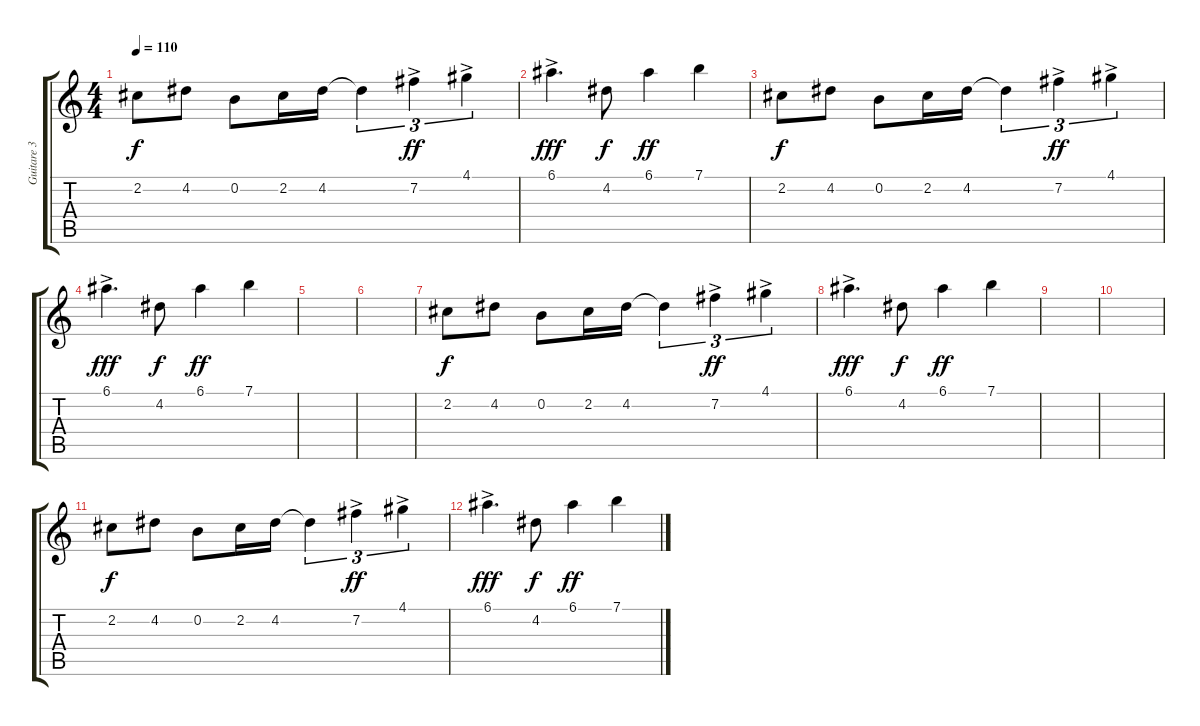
\track ("Guitare 3" "Guitare 3") {instrument electricguitarclean}
\staff {score tabs}
\tuning (E4 B3 G3 D3 A2 E2) {hide}
\ts (4 4)
\tempo 110
\clef g2
\ks c
2.2.8{dy f} 4.2.8 0.2.8 2.2.16 4.2.16 4.2{t}.4{tu (3 2)} 7.2{ac}.4{tu (3 2) dy ff} 4.1{ac}.4{tu (3 2)} |
6.1{ac}.4{d dy fff} 4.2.8{dy f} 6.1.4{dy ff} 7.1.4 |
2.2.8{dy f} 4.2.8 0.2.8 2.2.16 4.2.16 4.2{t}.4{tu (3 2)} 7.2{ac}.4{tu (3 2) dy ff} 4.1{ac}.4{tu (3 2)} |
6.1{ac}.4{d dy fff} 4.2.8{dy f} 6.1.4{dy ff} 7.1.4 |
|
|
2.2.8{dy f} 4.2.8 0.2.8 2.2.16 4.2.16 4.2{t}.4{tu (3 2)} 7.2{ac}.4{tu (3 2) dy ff} 4.1{ac}.4{tu (3 2)} |
6.1{ac}.4{d dy fff} 4.2.8{dy f} 6.1.4{dy ff} 7.1.4 |
|
|
2.2.8{dy f} 4.2.8 0.2.8 2.2.16 4.2.16 4.2{t}.4{tu (3 2)} 7.2{ac}.4{tu (3 2) dy ff} 4.1{ac}.4{tu (3 2)} |
6.1{ac}.4{d dy fff} 4.2.8{dy f} 6.1.4{dy ff} 7.1.4
